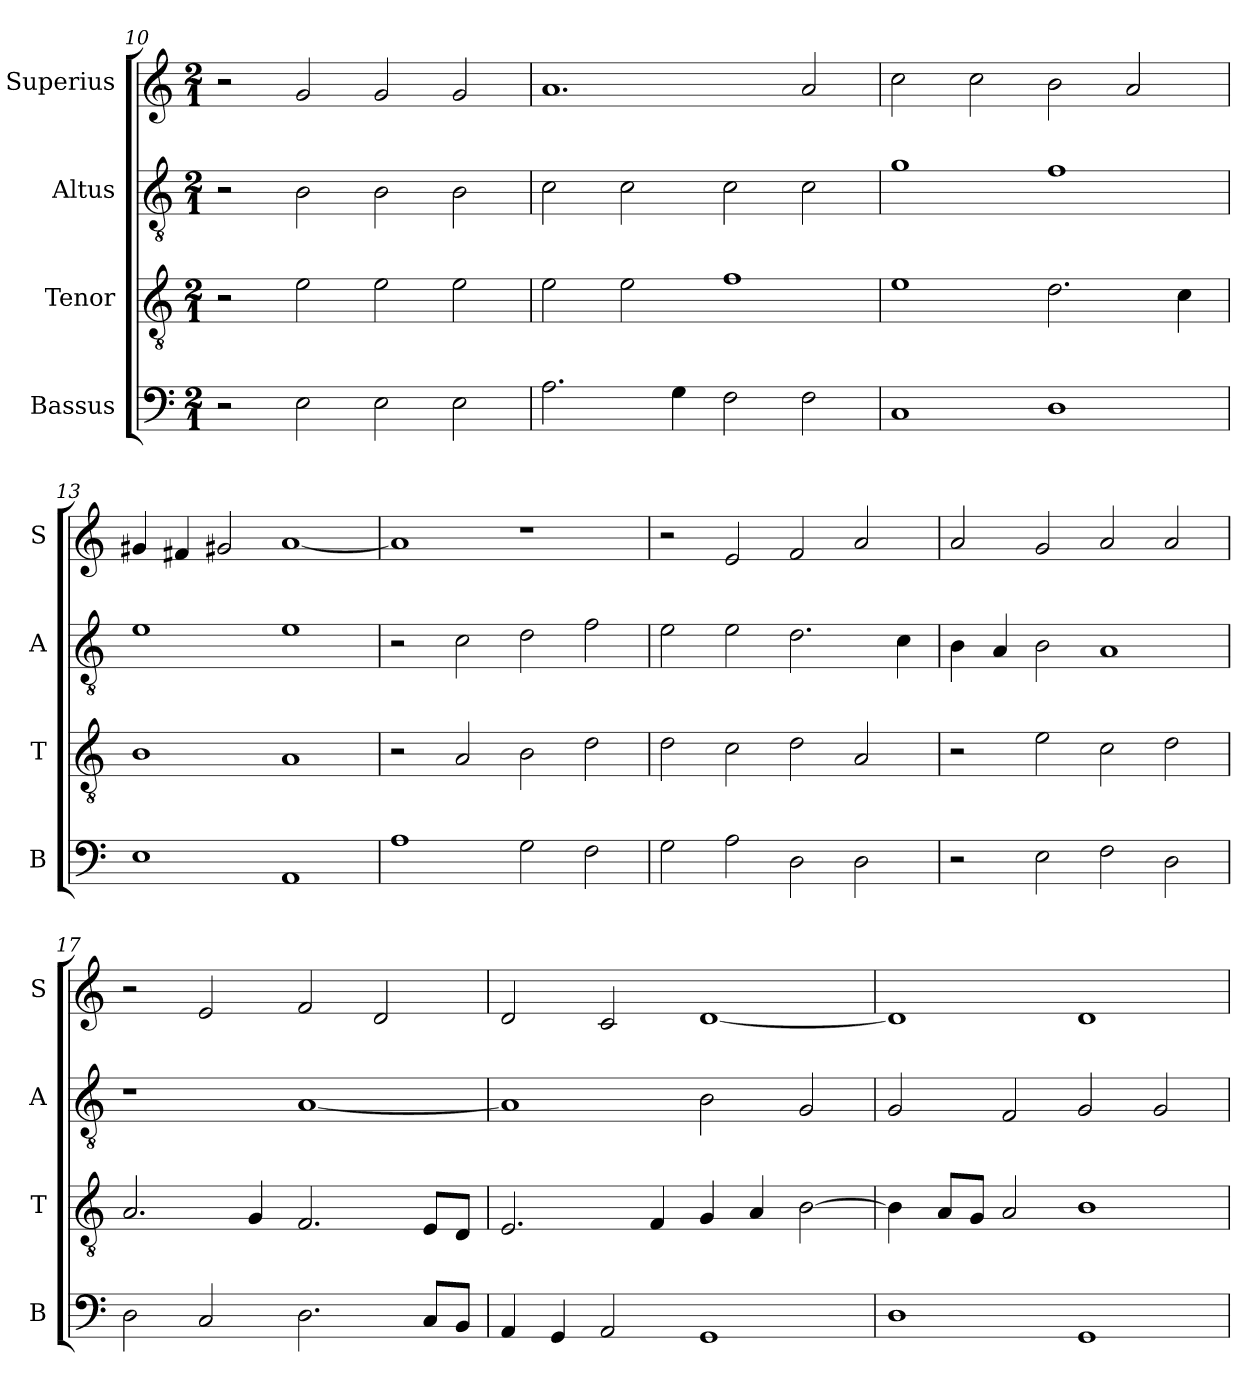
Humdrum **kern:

**kern	**kern	**kern	**kern
*part4	*part3	*part2	*part1
*staff4	*staff3	*staff2	*staff1
*I"Bassus	*I"Tenor	*I"Altus	*I"Superius
*I'B	*I'T	*I'A	*I'S
*clefF4	*clefGv2	*clefGv2	*clefG2
*k[]	*k[]	*k[]	*k[]
*C:	*C:	*C:	*C:
*M2/1	*M2/1	*M2/1	*M2/1
=10	=10	=10	=10
2r	2r	2r	2r
2E	2e	2B	2g
2E	2e	2B	2g
2E	2e	2B	2g
=11	=11	=11	=11
2.A	2e	2c	1.a
.	2e	2c	.
4G	.	.	.
2F	1f	2c	.
2F	.	2c	2a
=12	=12	=12	=12
1C	1e	1g	2cc
.	.	.	2cc
1D	2.d	1f	2b
.	.	.	2a
.	4c	.	.
=13	=13	=13	=13
1E	1B	1e	4g#X
.	.	.	4f#X
.	.	.	2g#X
1AA	1A	1e	[1a
=14	=14	=14	=14
1A	2r	2r	1a]
.	2A	2c	.
2G	2B	2d	1r
2F	2d	2f	.
=15	=15	=15	=15
2G	2d	2e	2r
2A	2c	2e	2e
2D	2d	2.d	2f
2D	2A	.	2a
.	.	4c	.
=16	=16	=16	=16
2r	2r	4B	2a
.	.	4A	.
2E	2e	2B	2g
2F	2c	1A	2a
2D	2d	.	2a
=17	=17	=17	=17
2D	2.A	1r	2r
2C	.	.	2e
.	4G	.	.
2.D	2.F	[1A	2f
.	.	.	2d
8CL	8EL	.	.
8BBJ	8DJ	.	.
=18	=18	=18	=18
4AA	2.E	1A]	2d
4GG	.	.	.
2AA	.	.	2c
.	4F	.	.
1GG	4G	2B	[1d
.	4A	.	.
.	[2B	2G	.
=19	=19	=19	=19
1D	4B]	2G	1d]
.	8AL	.	.
.	8GJ	.	.
.	2A	2F	.
1GG	1B	2G	1d
.	.	2G	.
=	=	=	=
*-	*-	*-	*-
